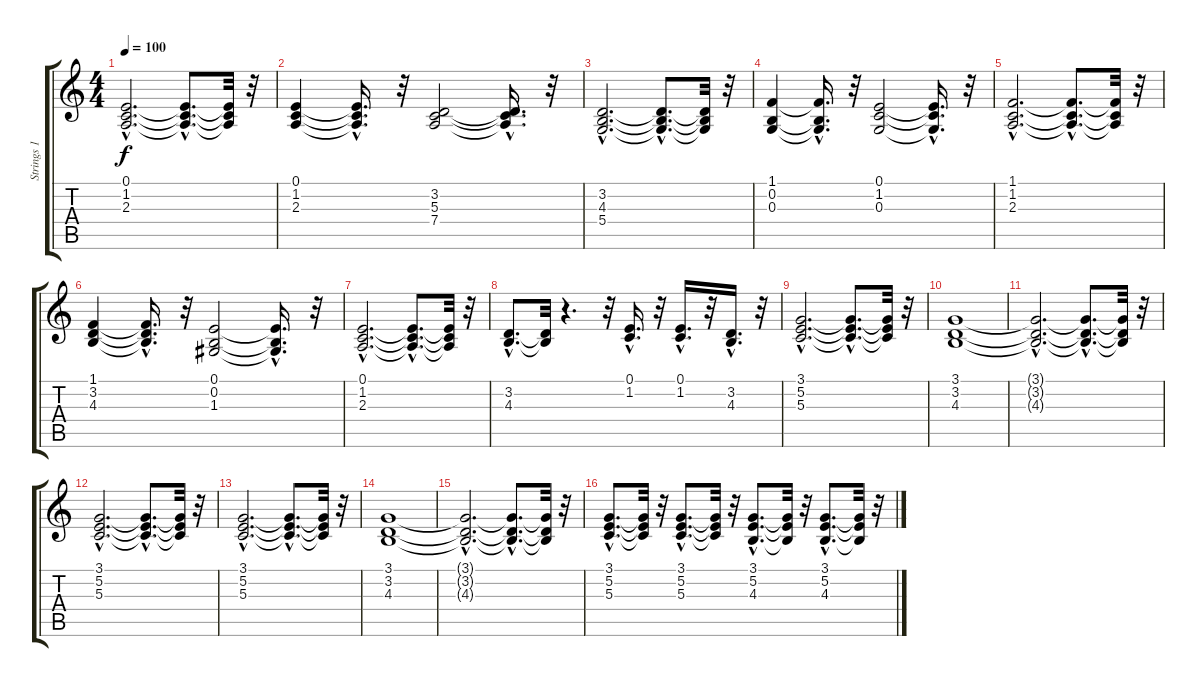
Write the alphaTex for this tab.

\track ("Strings 1" "Strings 1") {instrument stringensemble1}
\staff {score tabs}
\tuning (E4 B3 G3 D3 A2 E2) {hide}
\ts (4 4)
\tempo 100
\clef g2
\ks c
(0.1{hac} 1.2{hac} 2.3{hac}).2{d dy f} (0.1{hac t} 1.2{hac t} 2.3{hac t}).8{d} (0.1{t} 1.2{t} 2.3{t}).32 r.32 |
(0.1 1.2 2.3).4 (0.1{hac t} 1.2{hac t} 2.3{hac t}).16{d} r.32 (3.2 5.3 7.4).2 (3.2{hac t} 5.3{hac t} 7.4{hac t}).16{d} r.32 |
(3.2{hac} 4.3{hac} 5.4{hac}).2{d} (3.2{hac t} 4.3{hac t} 5.4{hac t}).8{d} (3.2{t} 4.3{t} 5.4{t}).32 r.32 |
(1.1 0.2 0.3).4 (1.1{hac t} 0.2{hac t} 0.3{hac t}).16{d} r.32 (0.1 1.2 0.3).2 (0.1{hac t} 1.2{hac t} 0.3{hac t}).16{d} r.32 |
(1.1{hac} 1.2{hac} 2.3{hac}).2{d} (1.1{hac t} 1.2{hac t} 2.3{hac t}).8{d} (1.1{t} 1.2{t} 2.3{t}).32 r.32 |
(1.1 3.2 4.3).4 (1.1{hac t} 3.2{hac t} 4.3{hac t}).16{d} r.32 (0.1 0.2 1.3).2 (0.1{hac t} 0.2{hac t} 1.3{hac t}).16{d} r.32 |
(0.1{hac} 1.2{hac} 2.3{hac}).2{d} (0.1{hac t} 1.2{hac t} 2.3{hac t}).8{d} (0.1{t} 1.2{t} 2.3{t}).32 r.32 |
(3.2{hac} 4.3{hac}).8{d} (3.2{t} 4.3{t}).32 r.4{d} r.32 (0.1{hac} 1.2{hac}).16{d} r.32 (0.1{hac} 1.2{hac}).16{d} r.32 (3.2{hac} 4.3{hac}).16{d} r.32 |
(3.1{hac} 5.2{hac} 5.3{hac}).2{d} (3.1{hac t} 5.2{hac t} 5.3{hac t}).8{d} (3.1{t} 5.2{t} 5.3{t}).32 r.32 |
(3.1 3.2 4.3).1 |
(3.1{hac t} 3.2{hac t} 4.3{hac t}).2{d} (3.1{hac t} 3.2{hac t} 4.3{hac t}).8{d} (3.1{t} 3.2{t} 4.3{t}).32 r.32 |
(3.1{hac} 5.2{hac} 5.3{hac}).2{d} (3.1{hac t} 5.2{hac t} 5.3{hac t}).8{d} (3.1{t} 5.2{t} 5.3{t}).32 r.32 |
(3.1{hac} 5.2{hac} 5.3{hac}).2{d} (3.1{hac t} 5.2{hac t} 5.3{hac t}).8{d} (3.1{t} 5.2{t} 5.3{t}).32 r.32 |
(3.1 3.2 4.3).1 |
(3.1{hac t} 3.2{hac t} 4.3{hac t}).2{d} (3.1{hac t} 3.2{hac t} 4.3{hac t}).8{d} (3.1{t} 3.2{t} 4.3{t}).32 r.32 |
(3.1{hac} 5.2{hac} 5.3{hac}).8{d} (3.1{t} 5.2{t} 5.3{t}).32 r.32 (3.1{hac} 5.2{hac} 5.3{hac}).8{d} (3.1{t} 5.2{t} 5.3{t}).32 r.32 (3.1{hac} 5.2{hac} 4.3{hac}).8{d} (3.1{t} 5.2{t} 4.3{t}).32 r.32 (3.1{hac} 5.2{hac} 4.3{hac}).8{d} (3.1{t} 5.2{t} 4.3{t}).32 r.32
